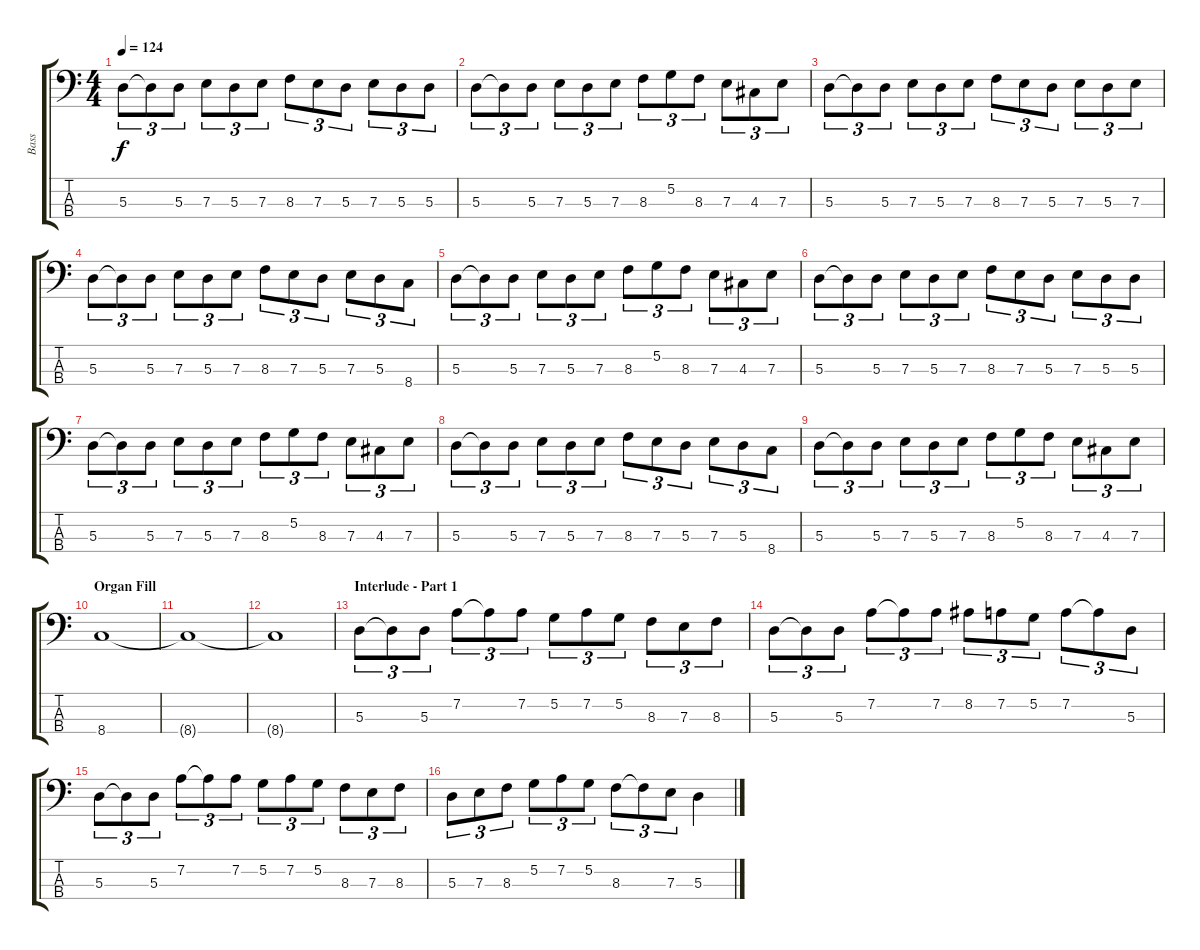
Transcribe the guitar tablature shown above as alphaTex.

\track ("Bass" "Bass") {instrument synthbass2}
\staff {score tabs}
\tuning (G2 D2 A1 E1) {hide}
\ts (4 4)
\tempo 124
\clef f4
\ks c
5.3.8{tu (3 2) dy f} 5.3{t}.8{tu (3 2)} 5.3.8{tu (3 2)} 7.3.8{tu (3 2)} 5.3.8{tu (3 2)} 7.3.8{tu (3 2)} 8.3.8{tu (3 2)} 7.3.8{tu (3 2)} 5.3.8{tu (3 2)} 7.3.8{tu (3 2)} 5.3.8{tu (3 2)} 5.3.8{tu (3 2)} |
5.3.8{tu (3 2)} 5.3{t}.8{tu (3 2)} 5.3.8{tu (3 2)} 7.3.8{tu (3 2)} 5.3.8{tu (3 2)} 7.3.8{tu (3 2)} 8.3.8{tu (3 2)} 5.2.8{tu (3 2)} 8.3.8{tu (3 2)} 7.3.8{tu (3 2)} 4.3.8{tu (3 2)} 7.3.8{tu (3 2)} |
5.3.8{tu (3 2)} 5.3{t}.8{tu (3 2)} 5.3.8{tu (3 2)} 7.3.8{tu (3 2)} 5.3.8{tu (3 2)} 7.3.8{tu (3 2)} 8.3.8{tu (3 2)} 7.3.8{tu (3 2)} 5.3.8{tu (3 2)} 7.3.8{tu (3 2)} 5.3.8{tu (3 2)} 7.3.8{tu (3 2)} |
5.3.8{tu (3 2)} 5.3{t}.8{tu (3 2)} 5.3.8{tu (3 2)} 7.3.8{tu (3 2)} 5.3.8{tu (3 2)} 7.3.8{tu (3 2)} 8.3.8{tu (3 2)} 7.3.8{tu (3 2)} 5.3.8{tu (3 2)} 7.3.8{tu (3 2)} 5.3.8{tu (3 2)} 8.4.8{tu (3 2)} |
5.3.8{tu (3 2)} 5.3{t}.8{tu (3 2)} 5.3.8{tu (3 2)} 7.3.8{tu (3 2)} 5.3.8{tu (3 2)} 7.3.8{tu (3 2)} 8.3.8{tu (3 2)} 5.2.8{tu (3 2)} 8.3.8{tu (3 2)} 7.3.8{tu (3 2)} 4.3.8{tu (3 2)} 7.3.8{tu (3 2)} |
5.3.8{tu (3 2)} 5.3{t}.8{tu (3 2)} 5.3.8{tu (3 2)} 7.3.8{tu (3 2)} 5.3.8{tu (3 2)} 7.3.8{tu (3 2)} 8.3.8{tu (3 2)} 7.3.8{tu (3 2)} 5.3.8{tu (3 2)} 7.3.8{tu (3 2)} 5.3.8{tu (3 2)} 5.3.8{tu (3 2)} |
5.3.8{tu (3 2)} 5.3{t}.8{tu (3 2)} 5.3.8{tu (3 2)} 7.3.8{tu (3 2)} 5.3.8{tu (3 2)} 7.3.8{tu (3 2)} 8.3.8{tu (3 2)} 5.2.8{tu (3 2)} 8.3.8{tu (3 2)} 7.3.8{tu (3 2)} 4.3.8{tu (3 2)} 7.3.8{tu (3 2)} |
5.3.8{tu (3 2)} 5.3{t}.8{tu (3 2)} 5.3.8{tu (3 2)} 7.3.8{tu (3 2)} 5.3.8{tu (3 2)} 7.3.8{tu (3 2)} 8.3.8{tu (3 2)} 7.3.8{tu (3 2)} 5.3.8{tu (3 2)} 7.3.8{tu (3 2)} 5.3.8{tu (3 2)} 8.4.8{tu (3 2)} |
5.3.8{tu (3 2)} 5.3{t}.8{tu (3 2)} 5.3.8{tu (3 2)} 7.3.8{tu (3 2)} 5.3.8{tu (3 2)} 7.3.8{tu (3 2)} 8.3.8{tu (3 2)} 5.2.8{tu (3 2)} 8.3.8{tu (3 2)} 7.3.8{tu (3 2)} 4.3.8{tu (3 2)} 7.3.8{tu (3 2)} |
\section ("" "Organ Fill")
8.4.1 |
8.4{t}.1 |
8.4{t}.1 |
\section ("" "Interlude - Part 1")
5.3.8{tu (3 2)} 5.3{t}.8{tu (3 2)} 5.3.8{tu (3 2)} 7.2.8{tu (3 2)} 7.2{t}.8{tu (3 2)} 7.2.8{tu (3 2)} 5.2.8{tu (3 2)} 7.2.8{tu (3 2)} 5.2.8{tu (3 2)} 8.3.8{tu (3 2)} 7.3.8{tu (3 2)} 8.3.8{tu (3 2)} |
5.3.8{tu (3 2)} 5.3{t}.8{tu (3 2)} 5.3.8{tu (3 2)} 7.2.8{tu (3 2)} 7.2{t}.8{tu (3 2)} 7.2.8{tu (3 2)} 8.2.8{tu (3 2)} 7.2.8{tu (3 2)} 5.2.8{tu (3 2)} 7.2.8{tu (3 2)} 7.2{t}.8{tu (3 2)} 5.3.8{tu (3 2)} |
5.3.8{tu (3 2)} 5.3{t}.8{tu (3 2)} 5.3.8{tu (3 2)} 7.2.8{tu (3 2)} 7.2{t}.8{tu (3 2)} 7.2.8{tu (3 2)} 5.2.8{tu (3 2)} 7.2.8{tu (3 2)} 5.2.8{tu (3 2)} 8.3.8{tu (3 2)} 7.3.8{tu (3 2)} 8.3.8{tu (3 2)} |
5.3.8{tu (3 2)} 7.3.8{tu (3 2)} 8.3.8{tu (3 2)} 5.2.8{tu (3 2)} 7.2.8{tu (3 2)} 5.2.8{tu (3 2)} 8.3.8{tu (3 2)} 8.3{t}.8{tu (3 2)} 7.3.8{tu (3 2)} 5.3.4
